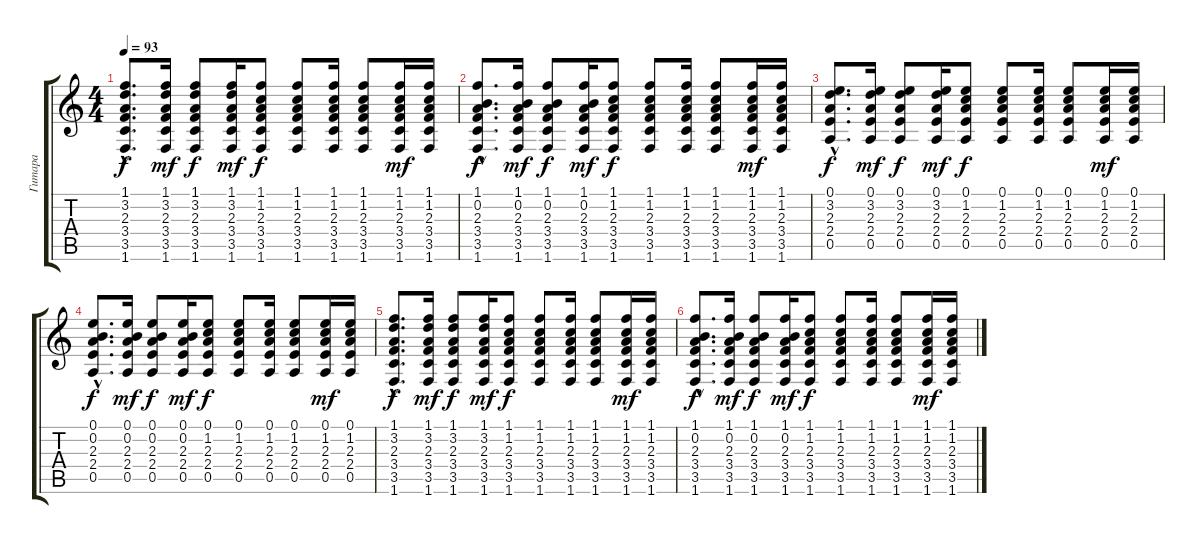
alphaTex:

\track ("Гитара" "Гитара") {instrument acousticguitarsteel}
\staff {score tabs}
\tuning (E4 B3 G3 D3 A2 E2) {hide}
\ts (4 4)
\tempo 93
\clef g2
\ks c
(1.1{hac} 3.2{hac} 2.3{hac} 3.4{hac} 3.5{hac} 1.6{hac}).8{d dy f} (1.1 3.2 2.3 3.4 3.5 1.6).16{dy mf} (1.1 3.2 2.3 3.4 3.5 1.6).8{dy f} (1.1 3.2 2.3 3.4 3.5 1.6).16{dy mf} (1.1 1.2 2.3 3.4 3.5 1.6).8{dy f} (1.1 1.2 2.3 3.4 3.5 1.6).8 (1.1 1.2 2.3 3.4 3.5 1.6).16 (1.1 1.2 2.3 3.4 3.5 1.6).8 (1.1 1.2 2.3 3.4 3.5 1.6).16{dy mf} (1.1 1.2 2.3 3.4 3.5 1.6).16 |
(1.1{hac} 0.2{hac} 2.3{hac} 3.4{hac} 3.5{hac} 1.6{hac}).8{d dy f} (1.1 0.2 2.3 3.4 3.5 1.6).16{dy mf} (1.1 0.2 2.3 3.4 3.5 1.6).8{dy f} (1.1 0.2 2.3 3.4 3.5 1.6).16{dy mf} (1.1 1.2 2.3 3.4 3.5 1.6).8{dy f} (1.1 1.2 2.3 3.4 3.5 1.6).8 (1.1 1.2 2.3 3.4 3.5 1.6).16 (1.1 1.2 2.3 3.4 3.5 1.6).8 (1.1 1.2 2.3 3.4 3.5 1.6).16{dy mf} (1.1 1.2 2.3 3.4 3.5 1.6).16 |
(0.1{hac} 3.2{hac} 2.3{hac} 2.4{hac} 0.5{hac}).8{d dy f} (0.1 3.2 2.3 2.4 0.5).16{dy mf} (0.1 3.2 2.3 2.4 0.5).8{dy f} (0.1 3.2 2.3 2.4 0.5).16{dy mf} (0.1 1.2 2.3 2.4 0.5).8{dy f} (0.1 1.2 2.3 2.4 0.5).8 (0.1 1.2 2.3 2.4 0.5).16 (0.1 1.2 2.3 2.4 0.5).8 (0.1 1.2 2.3 2.4 0.5).16{dy mf} (0.1 1.2 2.3 2.4 0.5).16 |
(0.1{hac} 0.2{hac} 2.3{hac} 2.4{hac} 0.5{hac}).8{d dy f} (0.1 0.2 2.3 2.4 0.5).16{dy mf} (0.1 0.2 2.3 2.4 0.5).8{dy f} (0.1 0.2 2.3 2.4 0.5).16{dy mf} (0.1 1.2 2.3 2.4 0.5).8{dy f} (0.1 1.2 2.3 2.4 0.5).8 (0.1 1.2 2.3 2.4 0.5).16 (0.1 1.2 2.3 2.4 0.5).8 (0.1 1.2 2.3 2.4 0.5).16{dy mf} (0.1 1.2 2.3 2.4 0.5).16 |
(1.1{hac} 3.2{hac} 2.3{hac} 3.4{hac} 3.5{hac} 1.6{hac}).8{d dy f} (1.1 3.2 2.3 3.4 3.5 1.6).16{dy mf} (1.1 3.2 2.3 3.4 3.5 1.6).8{dy f} (1.1 3.2 2.3 3.4 3.5 1.6).16{dy mf} (1.1 1.2 2.3 3.4 3.5 1.6).8{dy f} (1.1 1.2 2.3 3.4 3.5 1.6).8 (1.1 1.2 2.3 3.4 3.5 1.6).16 (1.1 1.2 2.3 3.4 3.5 1.6).8 (1.1 1.2 2.3 3.4 3.5 1.6).16{dy mf} (1.1 1.2 2.3 3.4 3.5 1.6).16 |
(1.1{hac} 0.2{hac} 2.3{hac} 3.4{hac} 3.5{hac} 1.6{hac}).8{d dy f} (1.1 0.2 2.3 3.4 3.5 1.6).16{dy mf} (1.1 0.2 2.3 3.4 3.5 1.6).8{dy f} (1.1 0.2 2.3 3.4 3.5 1.6).16{dy mf} (1.1 1.2 2.3 3.4 3.5 1.6).8{dy f} (1.1 1.2 2.3 3.4 3.5 1.6).8 (1.1 1.2 2.3 3.4 3.5 1.6).16 (1.1 1.2 2.3 3.4 3.5 1.6).8 (1.1 1.2 2.3 3.4 3.5 1.6).16{dy mf} (1.1 1.2 2.3 3.4 3.5 1.6).16
